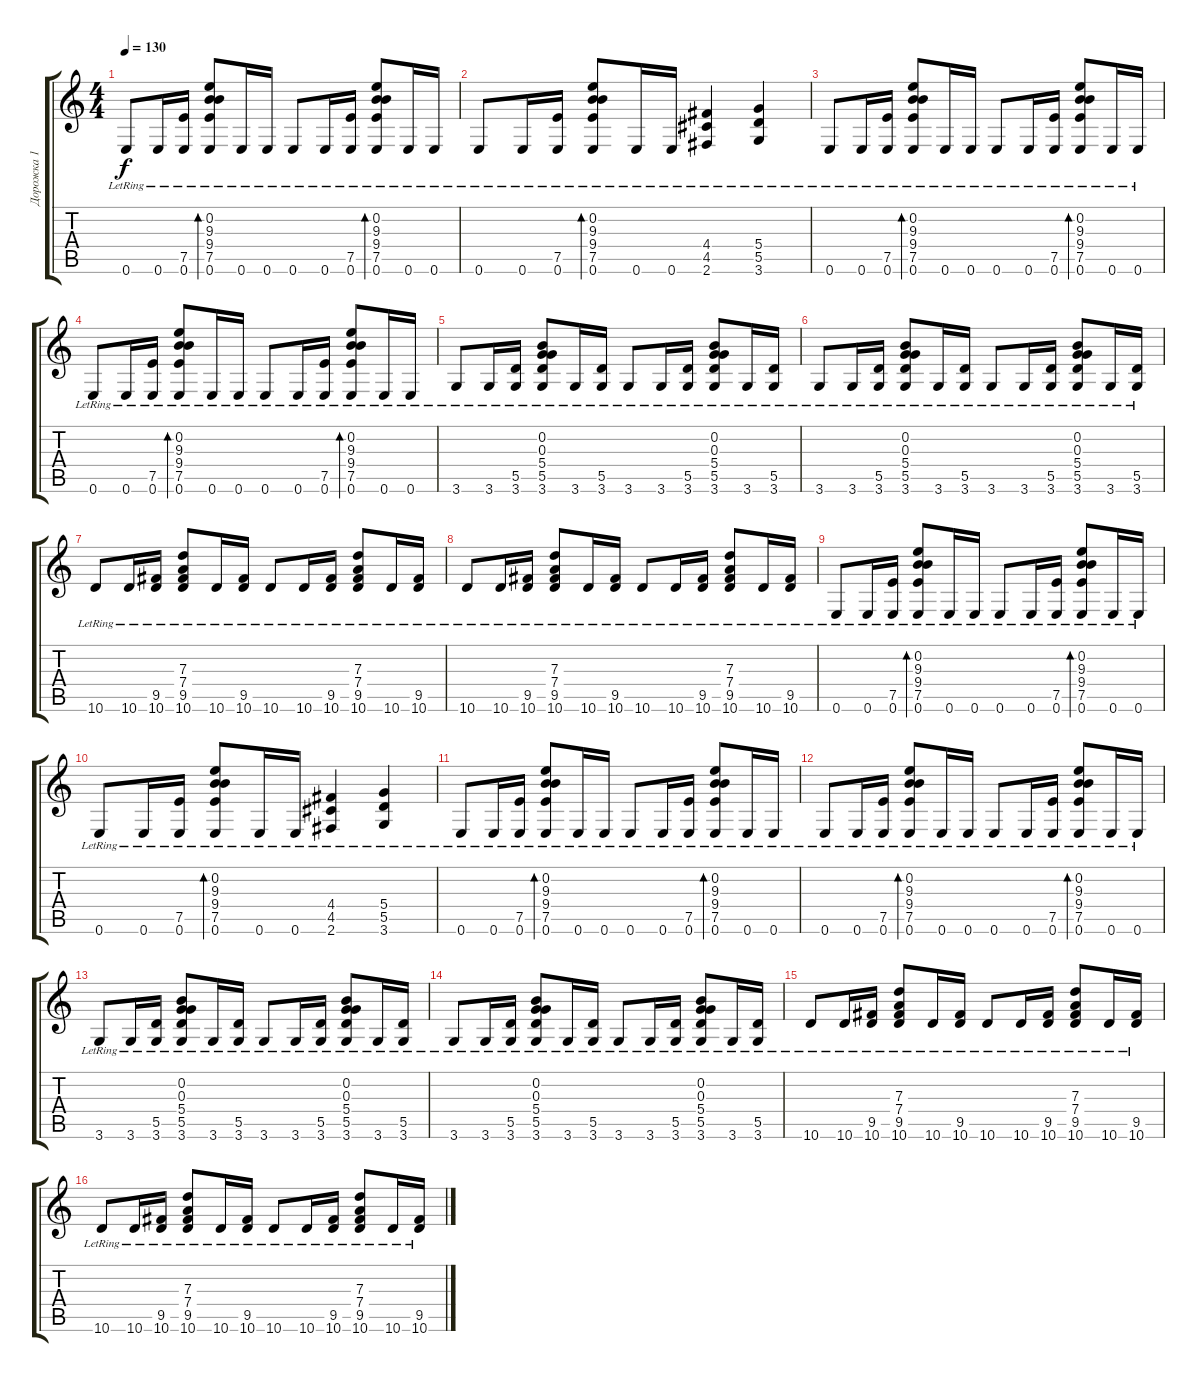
\track ("Дорожка 1" "Дорожка 1") {instrument electricguitarmuted}
\staff {score tabs}
\tuning (E4 B3 G3 D3 A2 E2) {hide}
\ts (4 4)
\tempo 130
\clef g2
\ks c
0.6{lr}.8{dy f} 0.6{lr}.16 (7.5 0.6{lr}).16 (0.2 9.3{lr} 9.4{lr} 7.5 0.6{lr}).8{bd 60} 0.6{lr}.16 0.6{lr}.16 0.6{lr}.8 0.6{lr}.16 (7.5 0.6{lr}).16 (0.2 9.3{lr} 9.4{lr} 7.5 0.6{lr}).8{bd 60} 0.6{lr}.16 0.6{lr}.16 |
0.6{lr}.8 0.6{lr}.16 (7.5 0.6{lr}).16 (0.2 9.3{lr} 9.4{lr} 7.5{lr} 0.6{lr}).8{bd 60} 0.6{lr}.16 0.6{lr}.16 (4.4{lr} 4.5{lr} 2.6{lr}).4 (5.4{lr} 5.5{lr} 3.6{lr}).4 |
0.6{lr}.8 0.6{lr}.16 (7.5 0.6{lr}).16 (0.2 9.3{lr} 9.4{lr} 7.5 0.6{lr}).8{bd 60} 0.6{lr}.16 0.6{lr}.16 0.6{lr}.8 0.6{lr}.16 (7.5 0.6{lr}).16 (0.2 9.3{lr} 9.4{lr} 7.5 0.6{lr}).8{bd 60} 0.6{lr}.16 0.6{lr}.16 |
0.6{lr}.8 0.6{lr}.16 (7.5 0.6{lr}).16 (0.2 9.3{lr} 9.4{lr} 7.5 0.6{lr}).8{bd 60} 0.6{lr}.16 0.6{lr}.16 0.6{lr}.8 0.6{lr}.16 (7.5 0.6{lr}).16 (0.2 9.3{lr} 9.4{lr} 7.5 0.6{lr}).8{bd 60} 0.6{lr}.16 0.6{lr}.16 |
3.6{lr}.8 3.6{lr}.16 (5.5{lr} 3.6{lr}).16 (0.2{lr} 0.3{lr} 5.4{lr} 5.5{lr} 3.6{lr}).8 3.6{lr}.16 (5.5{lr} 3.6{lr}).16 3.6{lr}.8 3.6{lr}.16 (5.5{lr} 3.6{lr}).16 (0.2{lr} 0.3{lr} 5.4{lr} 5.5{lr} 3.6{lr}).8 3.6{lr}.16 (5.5{lr} 3.6{lr}).16 |
3.6{lr}.8 3.6{lr}.16 (5.5{lr} 3.6{lr}).16 (0.2{lr} 0.3{lr} 5.4{lr} 5.5{lr} 3.6{lr}).8 3.6{lr}.16 (5.5{lr} 3.6{lr}).16 3.6{lr}.8 3.6{lr}.16 (5.5{lr} 3.6{lr}).16 (0.2{lr} 0.3{lr} 5.4{lr} 5.5{lr} 3.6{lr}).8 3.6{lr}.16 (5.5{lr} 3.6{lr}).16 |
10.6{lr}.8 10.6{lr}.16 (9.5{lr} 10.6{lr}).16 (7.3{lr} 7.4{lr} 9.5{lr} 10.6{lr}).8 10.6{lr}.16 (9.5{lr} 10.6{lr}).16 10.6{lr}.8 10.6{lr}.16 (9.5{lr} 10.6{lr}).16 (7.3{lr} 7.4{lr} 9.5{lr} 10.6{lr}).8 10.6{lr}.16 (9.5{lr} 10.6{lr}).16 |
10.6{lr}.8 10.6{lr}.16 (9.5{lr} 10.6{lr}).16 (7.3{lr} 7.4{lr} 9.5{lr} 10.6{lr}).8 10.6{lr}.16 (9.5{lr} 10.6{lr}).16 10.6{lr}.8 10.6{lr}.16 (9.5{lr} 10.6{lr}).16 (7.3{lr} 7.4{lr} 9.5{lr} 10.6{lr}).8 10.6{lr}.16 (9.5{lr} 10.6{lr}).16 |
0.6{lr}.8 0.6{lr}.16 (7.5 0.6{lr}).16 (0.2 9.3{lr} 9.4{lr} 7.5 0.6{lr}).8{bd 60} 0.6{lr}.16 0.6{lr}.16 0.6{lr}.8 0.6{lr}.16 (7.5 0.6{lr}).16 (0.2 9.3{lr} 9.4{lr} 7.5 0.6{lr}).8{bd 60} 0.6{lr}.16 0.6{lr}.16 |
0.6{lr}.8 0.6{lr}.16 (7.5 0.6{lr}).16 (0.2 9.3{lr} 9.4{lr} 7.5{lr} 0.6{lr}).8{bd 60} 0.6{lr}.16 0.6{lr}.16 (4.4{lr} 4.5{lr} 2.6{lr}).4 (5.4{lr} 5.5{lr} 3.6{lr}).4 |
0.6{lr}.8 0.6{lr}.16 (7.5 0.6{lr}).16 (0.2 9.3{lr} 9.4{lr} 7.5 0.6{lr}).8{bd 60} 0.6{lr}.16 0.6{lr}.16 0.6{lr}.8 0.6{lr}.16 (7.5 0.6{lr}).16 (0.2 9.3{lr} 9.4{lr} 7.5 0.6{lr}).8{bd 60} 0.6{lr}.16 0.6{lr}.16 |
0.6{lr}.8 0.6{lr}.16 (7.5 0.6{lr}).16 (0.2 9.3{lr} 9.4{lr} 7.5 0.6{lr}).8{bd 60} 0.6{lr}.16 0.6{lr}.16 0.6{lr}.8 0.6{lr}.16 (7.5 0.6{lr}).16 (0.2 9.3{lr} 9.4{lr} 7.5 0.6{lr}).8{bd 60} 0.6{lr}.16 0.6{lr}.16 |
3.6{lr}.8 3.6{lr}.16 (5.5{lr} 3.6{lr}).16 (0.2{lr} 0.3{lr} 5.4{lr} 5.5{lr} 3.6{lr}).8 3.6{lr}.16 (5.5{lr} 3.6{lr}).16 3.6{lr}.8 3.6{lr}.16 (5.5{lr} 3.6{lr}).16 (0.2{lr} 0.3{lr} 5.4{lr} 5.5{lr} 3.6{lr}).8 3.6{lr}.16 (5.5{lr} 3.6{lr}).16 |
3.6{lr}.8 3.6{lr}.16 (5.5{lr} 3.6{lr}).16 (0.2{lr} 0.3{lr} 5.4{lr} 5.5{lr} 3.6{lr}).8 3.6{lr}.16 (5.5{lr} 3.6{lr}).16 3.6{lr}.8 3.6{lr}.16 (5.5{lr} 3.6{lr}).16 (0.2{lr} 0.3{lr} 5.4{lr} 5.5{lr} 3.6{lr}).8 3.6{lr}.16 (5.5{lr} 3.6{lr}).16 |
10.6{lr}.8 10.6{lr}.16 (9.5{lr} 10.6{lr}).16 (7.3{lr} 7.4{lr} 9.5{lr} 10.6{lr}).8 10.6{lr}.16 (9.5{lr} 10.6{lr}).16 10.6{lr}.8 10.6{lr}.16 (9.5{lr} 10.6{lr}).16 (7.3{lr} 7.4{lr} 9.5{lr} 10.6{lr}).8 10.6{lr}.16 (9.5{lr} 10.6{lr}).16 |
10.6{lr}.8 10.6{lr}.16 (9.5{lr} 10.6{lr}).16 (7.3{lr} 7.4{lr} 9.5{lr} 10.6{lr}).8 10.6{lr}.16 (9.5{lr} 10.6{lr}).16 10.6{lr}.8 10.6{lr}.16 (9.5{lr} 10.6{lr}).16 (7.3{lr} 7.4{lr} 9.5{lr} 10.6{lr}).8 10.6{lr}.16 (9.5{lr} 10.6{lr}).16
